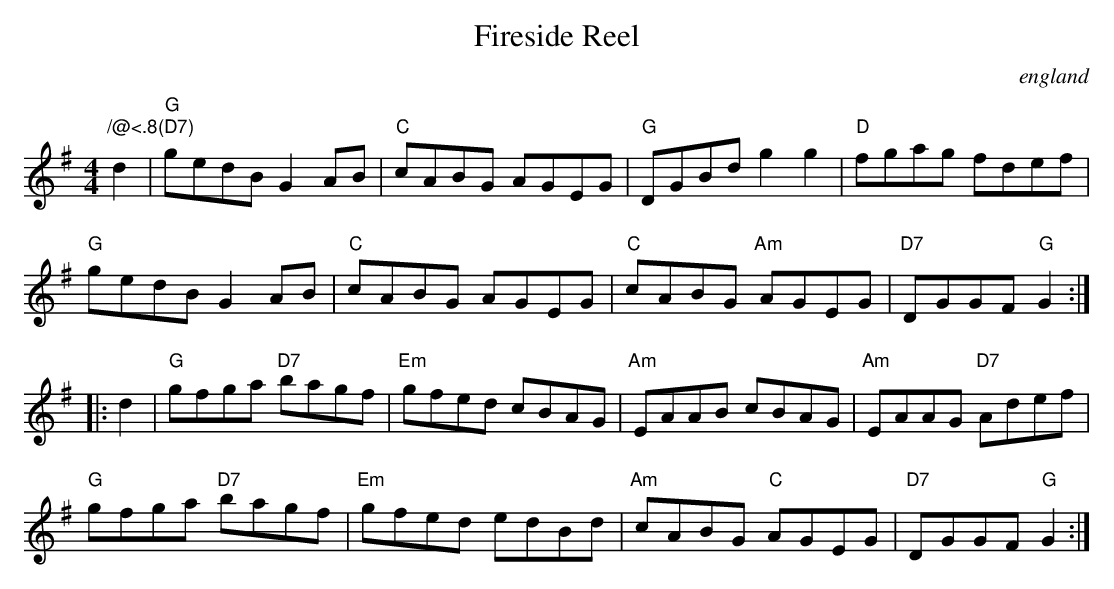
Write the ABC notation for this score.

X:1
T:Fireside Reel
O:england
M:4/4
L:1/4
K:G
"/@<.8(D7)"d|"G"g/2e/2d/2B/2 GA/2B/2|"C"c/2A/2B/2G/2 A/2G/2E/2G/2|\
"G"D/2G/2B/2d/2 gg|"D"f/2g/2a/2g/2 f/2d/2e/2f/2|
"G"g/2e/2d/2B/2 GA/2B/2|"C"c/2A/2B/2G/2 A/2G/2E/2G/2|\
"C"c/2A/2B/2G/2 "Am"A/2G/2E/2G/2|"D7"D/2G/2G/2F/2 "G"G::
d|"G"g/2f/2g/2a/2 "D7"b/2a/2g/2f/2|"Em"g/2f/2e/2d/2 c/2B/2A/2G/2|\
"Am"E/2A/2A/2B/2 c/2B/2A/2G/2|"Am"E/2A/2A/2G/2 "D7"A/2d/2e/2f/2|
"G"g/2f/2g/2a/2 "D7"b/2a/2g/2f/2|"Em"g/2f/2e/2d/2 e/2d/2B/2d/2|\
"Am"c/2A/2B/2G/2 "C"A/2G/2E/2G/2|"D7"D/2G/2G/2F/2 "G"G:|
